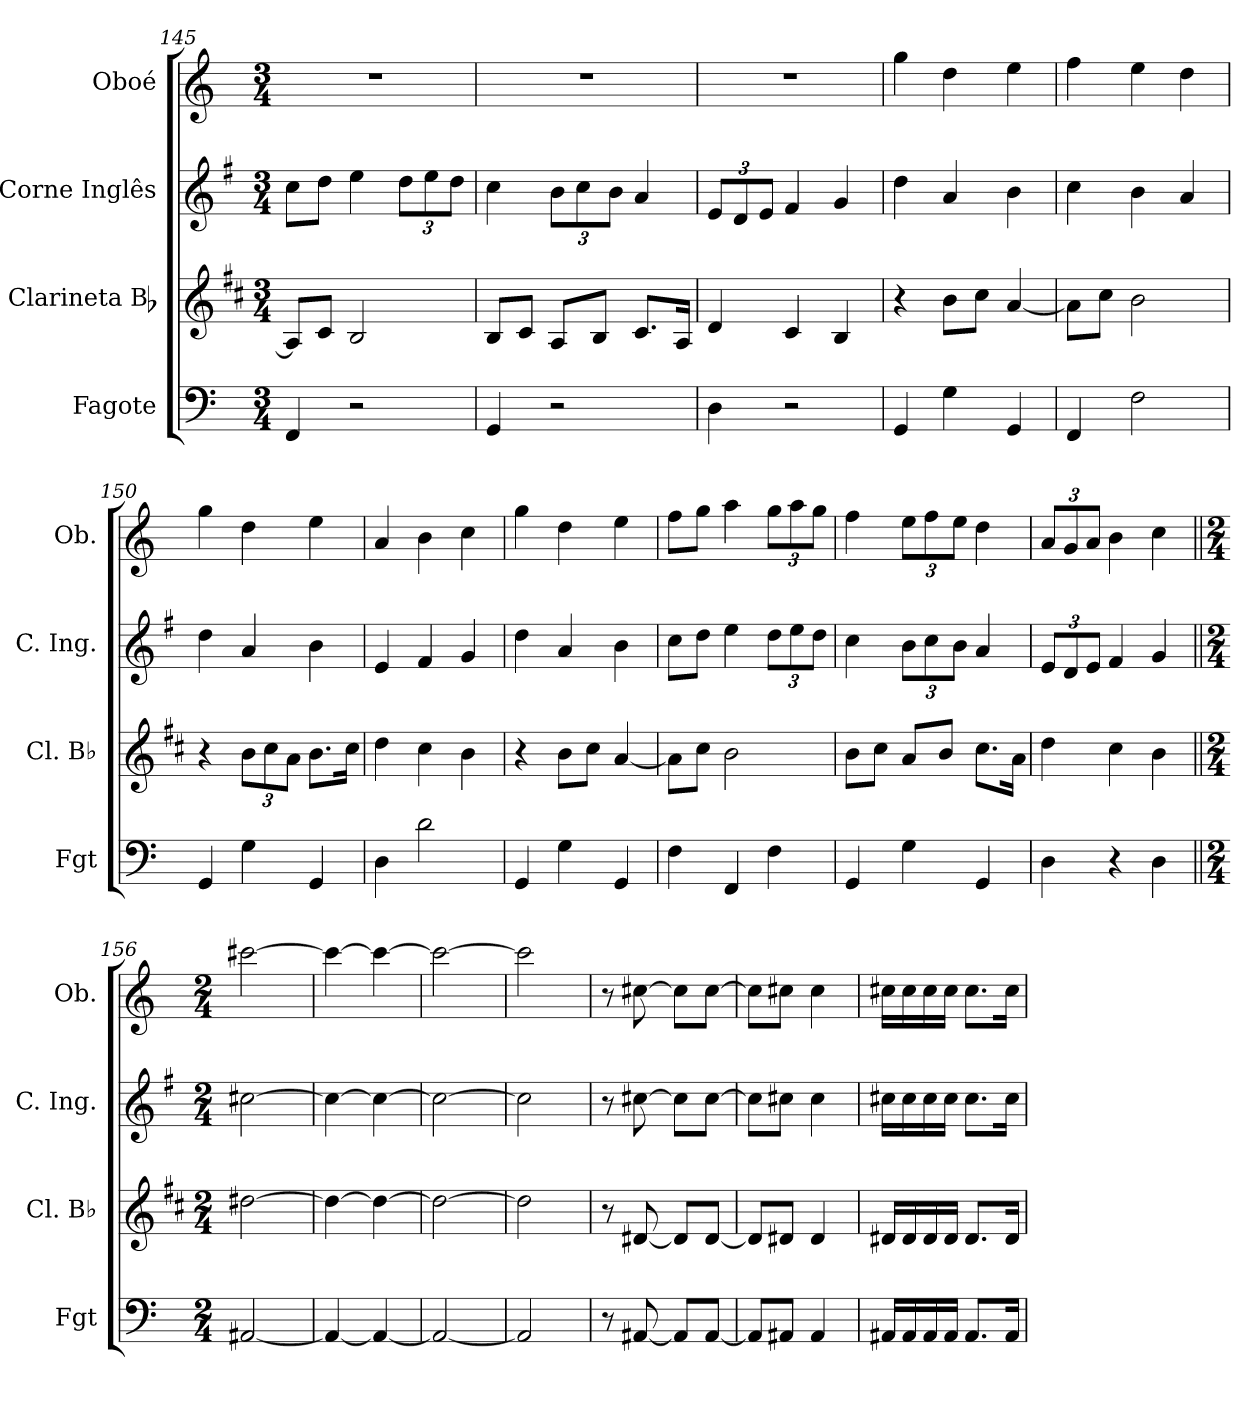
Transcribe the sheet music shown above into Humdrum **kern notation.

**kern	**kern	**kern	**kern
*part4	*part3	*part2	*part1
*staff4	*staff3	*staff2	*staff1
*I"Fagote	*I"Clarineta Bb	*I"Corne Inglês	*I"Oboé
*I'Fgt	*I'Cl. Bb	*I'C. Ing.	*I'Ob.
*clefF4	*clefG2	*clefG2	*clefG2
*	*ITrd1c2	*ITrd4c7	*
*k[]	*k[]	*k[]	*k[]
*M3/4	*M3/4	*M3/4	*M3/4
=145	=145	=145	=145
4FF/	8G/L]	8f\L	2.r
.	8B/J	8g\J	.
2r	2A/	4a\	.
*	*	*Xbrackettup	*
.	.	12g\L	.
.	.	12a\	.
.	.	12g\J	.
!!LO:PB:g=z
=146	=146	=146	=146
4GG/	8A/L	4f\	2.r
.	8B/J	.	.
2r	8G/L	12e\L	.
.	.	12f\	.
.	8A/J	.	.
.	.	12e\J	.
.	8.B/L	4d/	.
.	16G/Jk	.	.
=147	=147	=147	=147
4D\	4c/	12A/L	2.r
.	.	12G/	.
.	.	12A/J	.
2r	4B/	4B/	.
.	4A/	4c/	.
=148	=148	=148	=148
4GG/	4r	4g\	4gg\
4G\	8a\L	4d/	4dd\
.	8b\J	.	.
4GG/	[4g/	4e\	4ee\
=149	=149	=149	=149
4FF/	8g\L]	4f\	4ff\
.	8b\J	.	.
2F\	2a\	4e\	4ee\
.	.	4d/	4dd\
=150	=150	=150	=150
4GG/	4r	4g\	4gg\
*	*Xbrackettup	*	*
4G\	12a\L	4d/	4dd\
.	12b\	.	.
.	12g\J	.	.
4GG/	8.a\L	4e\	4ee\
.	16b\Jk	.	.
=151	=151	=151	=151
4D\	4cc\	4A/	4a/
2d\	4b\	4B/	4b\
.	4a\	4c/	4cc\
=152	=152	=152	=152
4GG/	4r	4g\	4gg\
4G\	8a\L	4d/	4dd\
.	8b\J	.	.
4GG/	[4g/	4e\	4ee\
!!LO:LB:g=z
=153	=153	=153	=153
4F\	8g\L]	8f\L	8ff\L
.	8b\J	8g\J	8gg\J
4FF/	2a\	4a\	4aa\
*	*	*	*Xbrackettup
4F\	.	12g\L	12gg\L
.	.	12a\	12aa\
.	.	12g\J	12gg\J
=154	=154	=154	=154
4GG/	8a\L	4f\	4ff\
.	8b\J	.	.
4G\	8g/L	12e\L	12ee\L
.	.	12f\	12ff\
.	8a/J	.	.
.	.	12e\J	12ee\J
4GG/	8.b\L	4d/	4dd\
.	16g\Jk	.	.
=155	=155	=155	=155
4D\	4cc\	12A/L	12a/L
.	.	12G/	12g/
.	.	12A/J	12a/J
4r	4b\	4B/	4b\
4D\	4a\	4c/	4cc\
=156||	=156||	=156||	=156||
!!LO:REH:place=s1:a:B:fs=14:t=VII
*M2/4	*M2/4	*M2/4	*M2/4
*	*	*	*MM120
[2AA#X/	[2cc#X\	[2f#X\	[2ccc#X\
=157	=157	=157	=157
4AA#/_	4cc#\_	4f#\_	4ccc#\_
4AA#/_	4cc#\_	4f#\_	4ccc#\_
=158	=158	=158	=158
2AA#/_	2cc#\_	2f#\_	2ccc#\_
=159	=159	=159	=159
2AA#/]	2cc#\]	2f#\]	2ccc#\]
=160	=160	=160	=160
8r	8r	8r	8r
[8AA#X/	[8c#X/	[8f#X\	[8cc#X\
8AA#/L]	8c#/L]	8f#\L]	8cc#\L]
[8AA#/J	[8c#/J	[8f#\J	[8cc#\J
!!LO:LB:g=z
=161	=161	=161	=161
8AA#/L]	8c#/L]	8f#\L]	8cc#\L]
8AA#X/J	8c#X/J	8f#X\J	8cc#X\J
4AA#/	4c#/	4f#\	4cc#\
=162	=162	=162	=162
16AA#X/LL	16c#X/LL	16f#X\LL	16cc#X\LL
16AA#/	16c#/	16f#\	16cc#\
16AA#/	16c#/	16f#\	16cc#\
16AA#/JJ	16c#/JJ	16f#\JJ	16cc#\JJ
8.AA#/L	8.c#/L	8.f#\L	8.cc#\L
16AA#/Jk	16c#/Jk	16f#\Jk	16cc#\Jk
=	=	=	=
*-	*-	*-	*-
